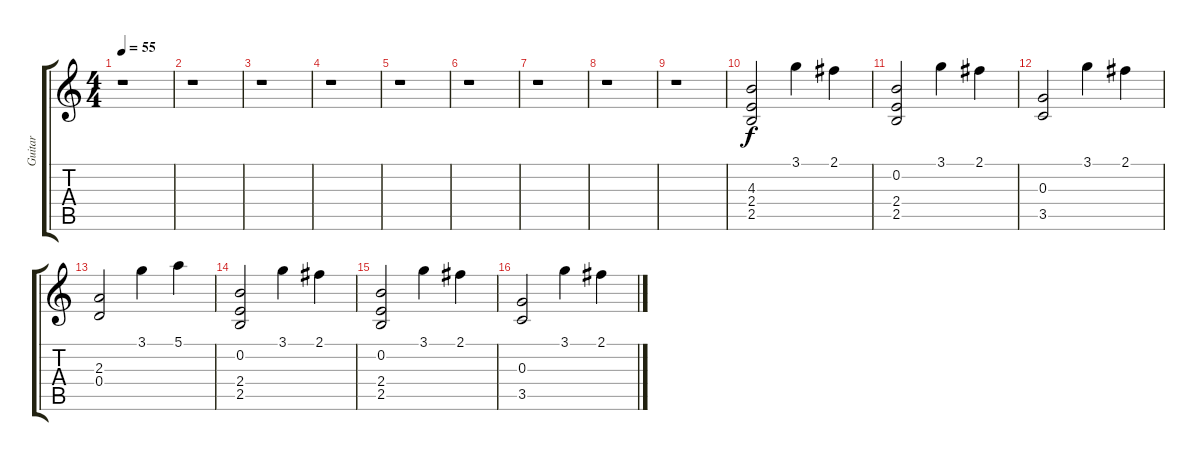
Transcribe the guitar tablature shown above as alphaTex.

\track ("Guitar" "Guitar") {instrument distortionguitar}
\staff {score tabs}
\tuning (E4 B3 G3 D3 A2 E2) {hide}
\ts (4 4)
\tempo 55
\clef g2
\ks c
r.1{dy f instrument distortionguitar} |
r.1 |
r.1 |
r.1 |
r.1 |
r.1 |
r.1 |
r.1 |
r.1 |
(4.3 2.4 2.5).2 3.1.4 2.1.4 |
(0.2 2.4 2.5).2 3.1.4 2.1.4 |
(0.3 3.5).2 3.1.4 2.1.4 |
(2.3 0.4).2 3.1.4 5.1.4 |
(0.2 2.4 2.5).2 3.1.4 2.1.4 |
(0.2 2.4 2.5).2 3.1.4 2.1.4 |
(0.3 3.5).2 3.1.4 2.1.4
